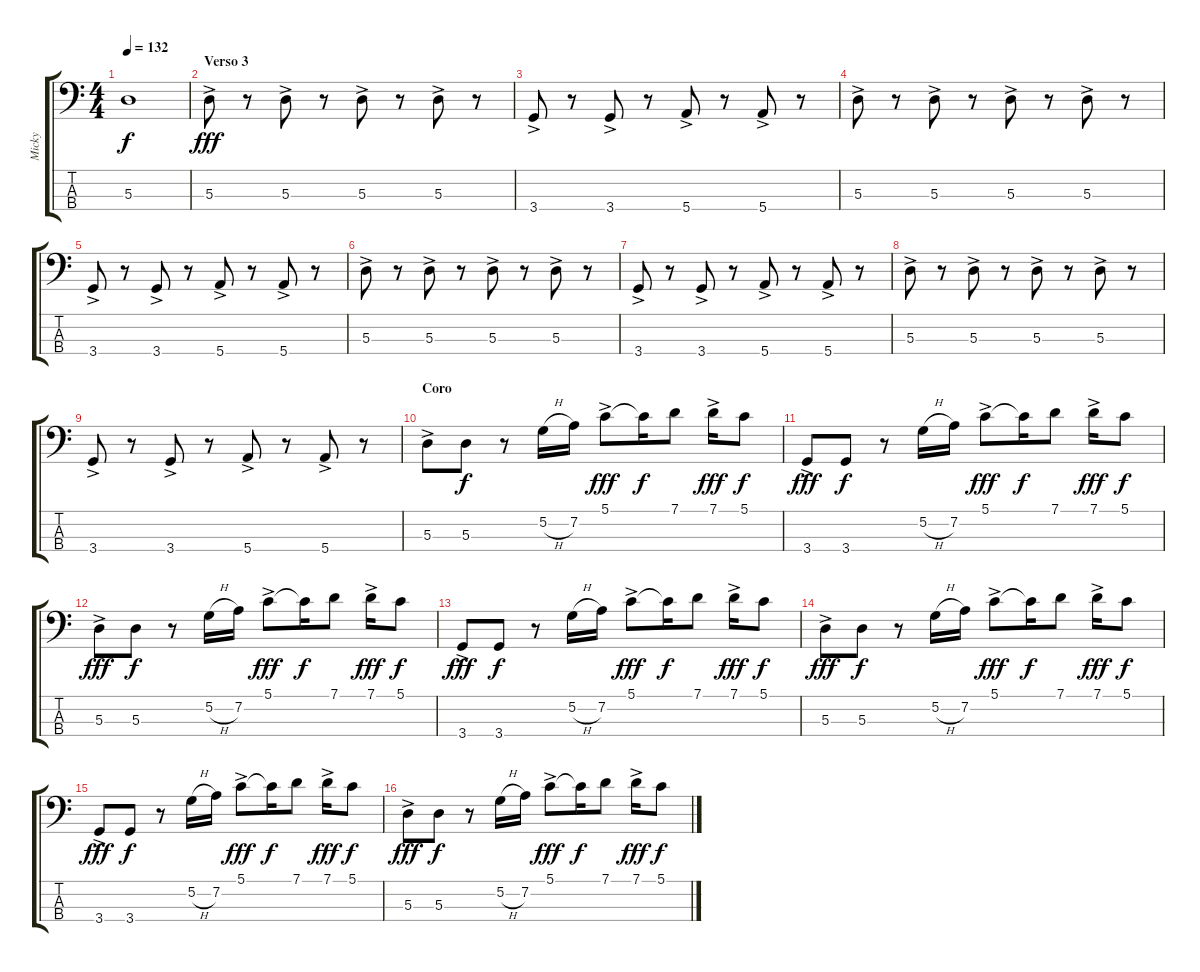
\track ("Micky" "Micky") {instrument electricbassfinger}
\staff {score tabs}
\tuning (G2 D2 A1 E1) {hide}
\ts (4 4)
\tempo 132
\clef f4
\ks c
5.3{t}.1{dy f} |
\section ("" "Verso 3")
5.3{ac}.8{dy fff} r.8 5.3{ac}.8 r.8 5.3{ac}.8 r.8 5.3{ac}.8 r.8 |
3.4{ac}.8 r.8 3.4{ac}.8 r.8 5.4{ac}.8 r.8 5.4{ac}.8 r.8 |
5.3{ac}.8 r.8 5.3{ac}.8 r.8 5.3{ac}.8 r.8 5.3{ac}.8 r.8 |
3.4{ac}.8 r.8 3.4{ac}.8 r.8 5.4{ac}.8 r.8 5.4{ac}.8 r.8 |
5.3{ac}.8 r.8 5.3{ac}.8 r.8 5.3{ac}.8 r.8 5.3{ac}.8 r.8 |
3.4{ac}.8 r.8 3.4{ac}.8 r.8 5.4{ac}.8 r.8 5.4{ac}.8 r.8 |
5.3{ac}.8 r.8 5.3{ac}.8 r.8 5.3{ac}.8 r.8 5.3{ac}.8 r.8 |
3.4{ac}.8 r.8 3.4{ac}.8 r.8 5.4{ac}.8 r.8 5.4{ac}.8 r.8 |
\section ("" "Coro")
5.3{ac}.8 5.3.8{dy f} r.8 5.2{h}.16 7.2.16 5.1{ac}.8{dy fff} 5.1{t}.16{dy f} 7.1.8 7.1{ac}.16{dy fff} 5.1.8{dy f} |
3.4{ac}.8{dy fff} 3.4.8{dy f} r.8 5.2{h}.16 7.2.16 5.1{ac}.8{dy fff} 5.1{t}.16{dy f} 7.1.8 7.1{ac}.16{dy fff} 5.1.8{dy f} |
5.3{ac}.8{dy fff} 5.3.8{dy f} r.8 5.2{h}.16 7.2.16 5.1{ac}.8{dy fff} 5.1{t}.16{dy f} 7.1.8 7.1{ac}.16{dy fff} 5.1.8{dy f} |
3.4{ac}.8{dy fff} 3.4.8{dy f} r.8 5.2{h}.16 7.2.16 5.1{ac}.8{dy fff} 5.1{t}.16{dy f} 7.1.8 7.1{ac}.16{dy fff} 5.1.8{dy f} |
5.3{ac}.8{dy fff} 5.3.8{dy f} r.8 5.2{h}.16 7.2.16 5.1{ac}.8{dy fff} 5.1{t}.16{dy f} 7.1.8 7.1{ac}.16{dy fff} 5.1.8{dy f} |
3.4{ac}.8{dy fff} 3.4.8{dy f} r.8 5.2{h}.16 7.2.16 5.1{ac}.8{dy fff} 5.1{t}.16{dy f} 7.1.8 7.1{ac}.16{dy fff} 5.1.8{dy f} |
5.3{ac}.8{dy fff} 5.3.8{dy f} r.8 5.2{h}.16 7.2.16 5.1{ac}.8{dy fff} 5.1{t}.16{dy f} 7.1.8 7.1{ac}.16{dy fff} 5.1.8{dy f}
